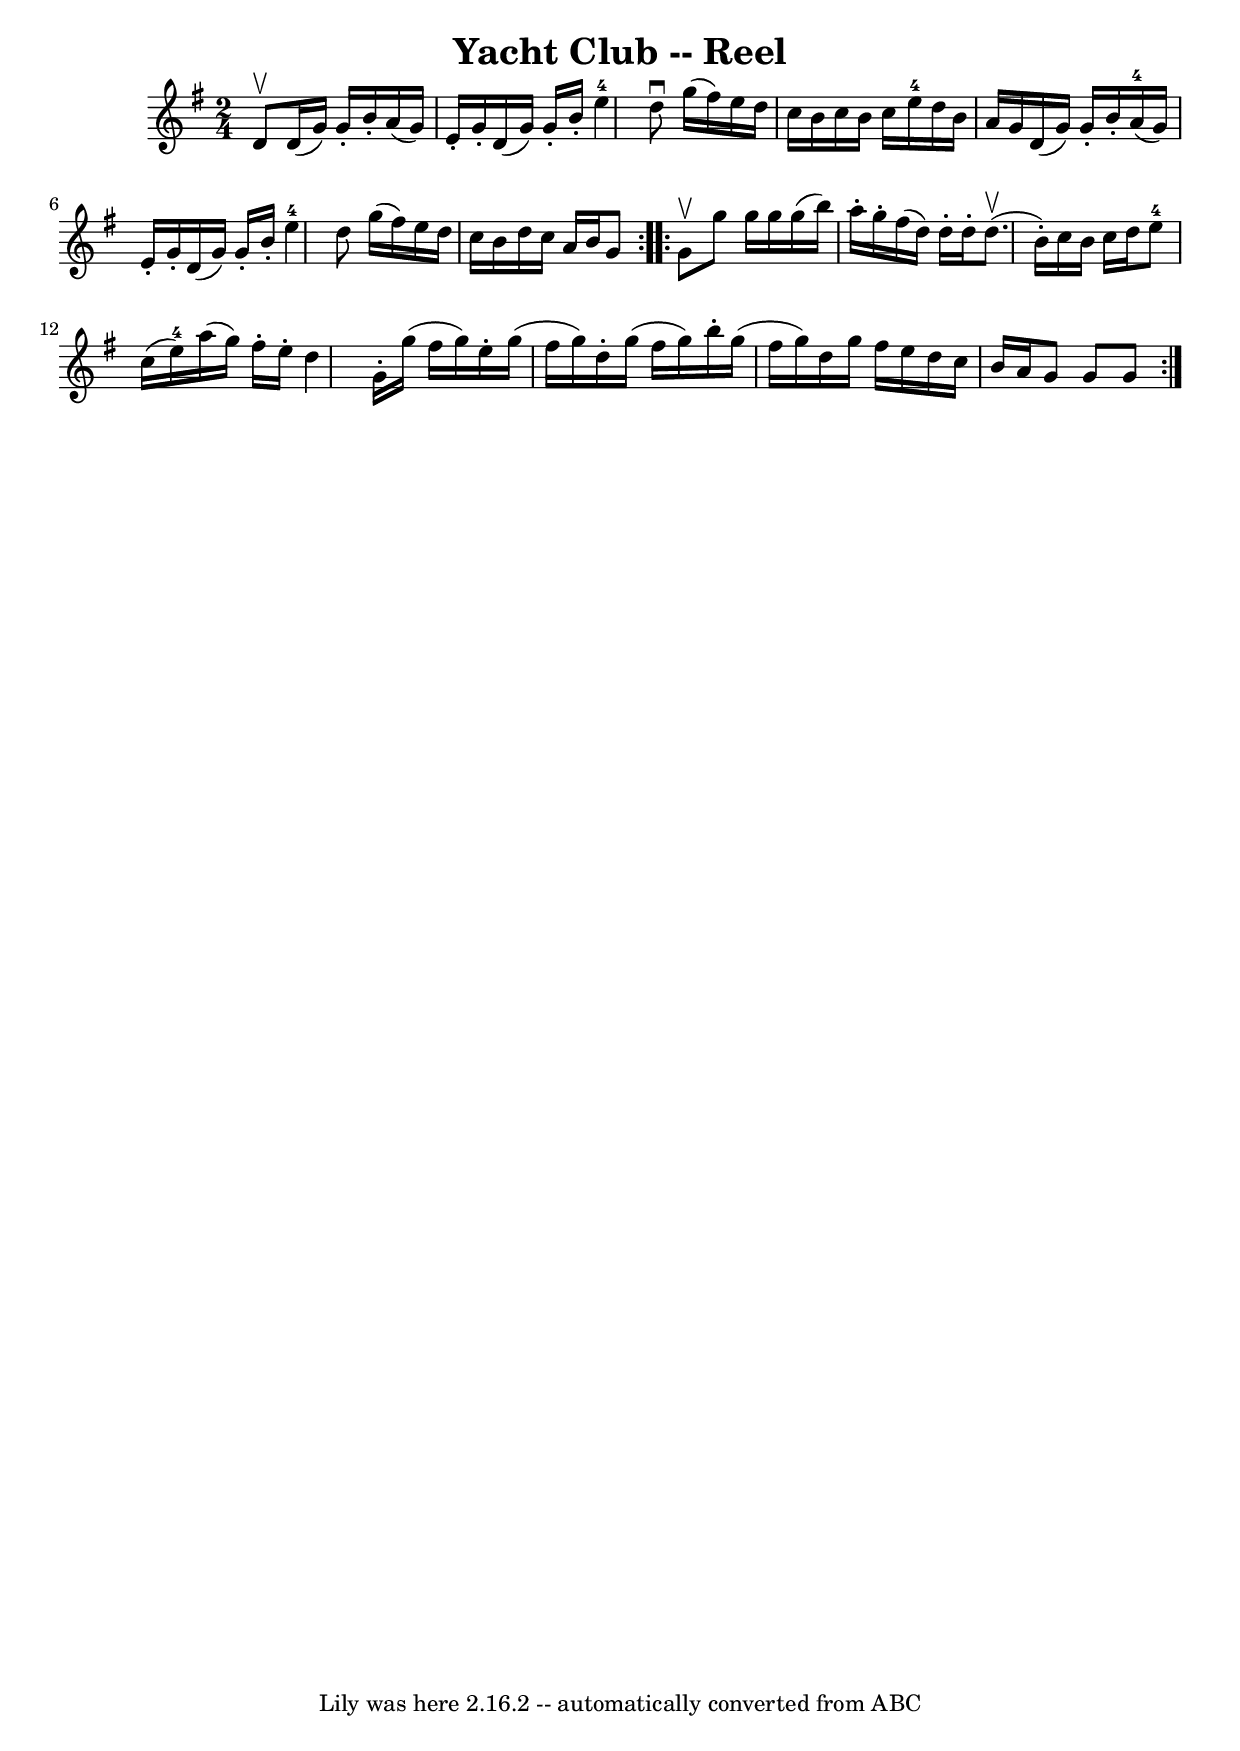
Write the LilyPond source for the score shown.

\version "2.7.40"
\include "Mammoth.ily"
\header {
	%% book = "Ryan's Mammoth Collection"
	crossRefNumber = "1"
	footnotes = "\\\\361"
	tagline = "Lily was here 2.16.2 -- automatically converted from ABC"
	title = "Yacht Club -- Reel"
}
voicedefault =  {


\repeat volta 2 {
\time 2/4 \key g \major d'8^\upbow |
 d'16 (g'16) g'16 -.  
 b'16 -. a'16 (g'16) e'16 -. g'16 -.   |
 d'16 (g'16) 
 g'16 -. b'16 -. e''4-4   |
 d''8^\downbow g''16 (
fis''16) e''16 d''16 c''16 b'16    |
 c''16 b'16    
c''16 e''16-4 d''16 b'16 a'16 g'16    |
 d'16 (
g'16) g'16 -. b'16 -. a'16-4(g'16) e'16 -. g'16 -.   
|
 d'16 (g'16) g'16 -. b'16 -. e''4-4   |
   
d''8 g''16 (fis''16) e''16 d''16 c''16 b'16    |
     
d''16 c''16 a'16 b'16 g'8    }     \repeat volta 2 { g'8^\upbow 
|
 g''8 g''16 g''16 g''16 (b''16) a''16 -. g''16 
-.   |
 fis''16 (d''16) d''16 -. d''16 -. d''8.^\upbow(
b'16 -.)   |
 c''16 b'16 c''16 d''16 e''8-4 c''16 
(e''16-4)   |
 a''16 (g''16) fis''16 -. e''16 -.   
d''4    |
 g'16 -. g''16 (fis''16 g''16) e''16 -.   
g''16 (fis''16 g''16)   |
 d''16 -. g''16 (fis''16    
g''16) b''16 -. g''16 (fis''16 g''16)   |
 d''16    
g''16 fis''16 e''16 d''16 c''16 b'16 a'16    |
 g'8   
 g'8 g'8    }   
}

\score{
    <<

	\context Staff="default"
	{
	    \voicedefault 
	}

    >>
	\layout {
	}
	\midi {}
}
